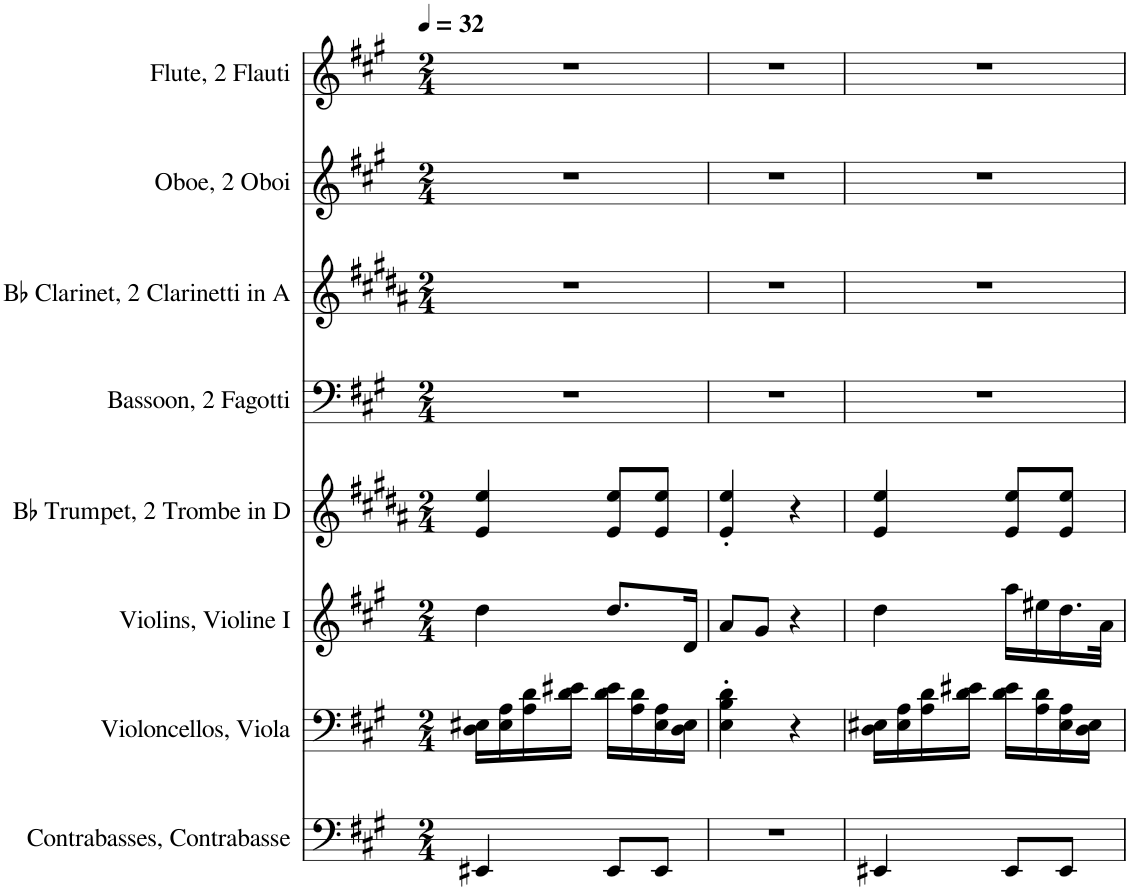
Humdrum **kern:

**kern	**kern	**kern	**kern	**kern	**kern	**kern	**kern
*part8	*part7	*part6	*part5	*part4	*part3	*part2	*part1
*staff8	*staff7	*staff6	*staff5	*staff4	*staff3	*staff2	*staff1
*I"Contrabasses, Contrabasse	*I"Violoncellos, Viola	*I"Violins, Violine I	*I"Bb Trumpet, 2 Trombe in D	*I"Bassoon, 2 Fagotti	*I"Bb Clarinet, 2 Clarinetti in A	*I"Oboe, 2 Oboi	*I"Flute, 2 Flauti
*I'Cbs.	*I'Vcs.	*I'Vlns.	*I'Bb Tpt.	*I'Bsn.	*I'Bb Cl.	*I'Ob.	*I'Fl.
*clefF4	*clefF4	*clefG2	*clefG2	*clefF4	*clefG2	*clefG2	*clefG2
*Trd7c12	*	*	*Trd1c2	*	*Trd1c2	*	*
*k[f#c#g#]	*k[f#c#g#]	*k[f#c#g#]	*k[f#c#g#d#a#]	*k[f#c#g#]	*k[f#c#g#d#a#]	*k[f#c#g#]	*k[f#c#g#]
*M2/4	*M2/4	*M2/4	*M2/4	*M2/4	*M2/4	*M2/4	*M2/4
*MM32	*MM32	*MM32	*MM32	*MM32	*MM32	*MM32	*MM32
=1	=1	=1	=1	=1	=1	=1	=1
4EE#X/	16D\ 16E#X\LL	4dd\	4e/ 4ee/	2r	2r	2r	2r
.	16E#\ 16A\	.	.	.	.	.	.
.	16A\ 16d\	.	.	.	.	.	.
.	16d\ 16e#X\JJ	.	.	.	.	.	.
8EE#/L	16d\ 16e#\LL	8.dd/L	8e/ 8ee/L	.	.	.	.
.	16A\ 16d\	.	.	.	.	.	.
8EE#/J	16E#\ 16A\	.	8e/ 8ee/J	.	.	.	.
.	16D\ 16E#\JJ	16d/Jk	.	.	.	.	.
=2	=2	=2	=2	=2	=2	=2	=2
2r	4E\' 4B\' 4d\'	8a/L	4e/' 4ee/'	2r	2r	2r	2r
.	.	8g#/J	.	.	.	.	.
.	4r	4r	4r	.	.	.	.
=3	=3	=3	=3	=3	=3	=3	=3
4EE#X/	16D\ 16E#X\LL	4dd\	4e/ 4ee/	2r	2r	2r	2r
.	16E#\ 16A\	.	.	.	.	.	.
.	16A\ 16d\	.	.	.	.	.	.
.	16d\ 16e#X\JJ	.	.	.	.	.	.
8EE#/L	16d\ 16e#\LL	16aa\LL	8e/ 8ee/L	.	.	.	.
.	16A\ 16d\	16ee#X\	.	.	.	.	.
8EE#/J	16E#\ 16A\	16.dd\	8e/ 8ee/J	.	.	.	.
.	16D\ 16E#\JJ	.	.	.	.	.	.
.	.	32a\JJk	.	.	.	.	.
=	=	=	=	=	=	=	=
*-	*-	*-	*-	*-	*-	*-	*-
